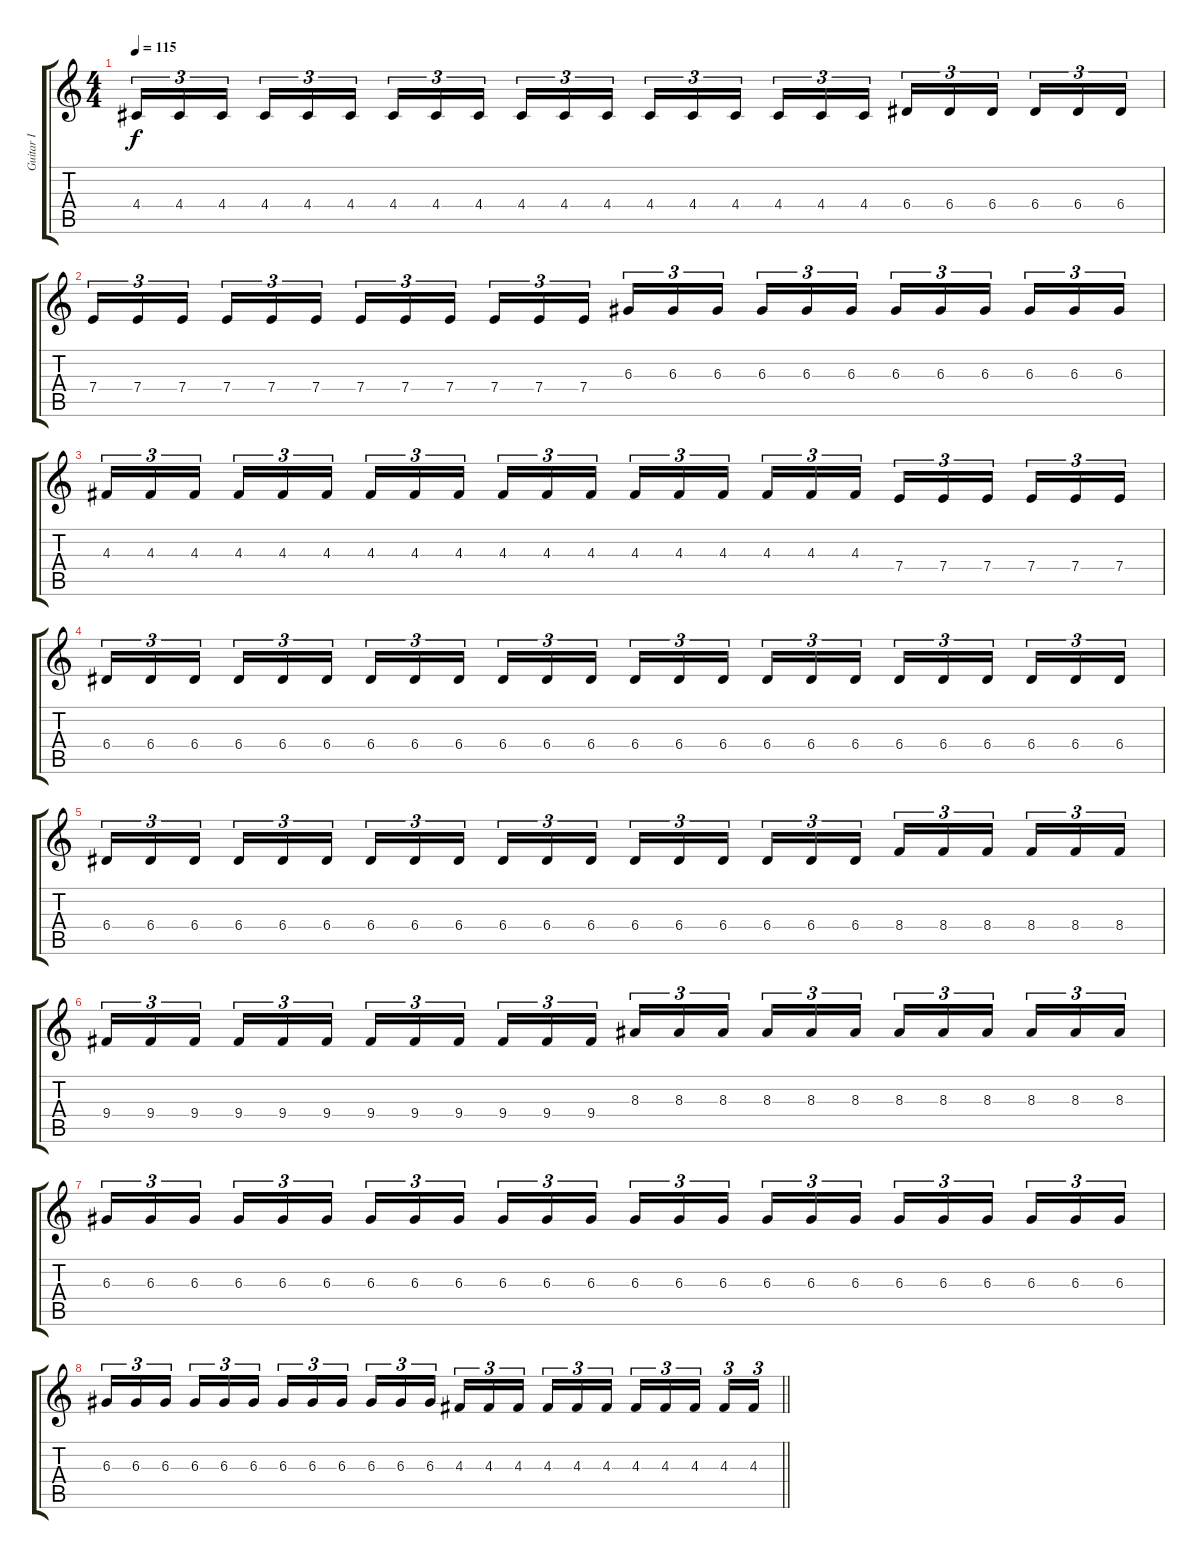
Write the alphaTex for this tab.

\track ("Guitar I" "Guitar I") {instrument distortionguitar}
\staff {score tabs}
\tuning (B3 Gb3 D3 A2 E2 B1) {hide}
\ts (4 4)
\tempo 115
\clef g2
\ks c
4.4.16{tu (3 2) dy f} 4.4.16{tu (3 2)} 4.4.16{tu (3 2) beam splitsecondary} 4.4.16{tu (3 2)} 4.4.16{tu (3 2)} 4.4.16{tu (3 2)} 4.4.16{tu (3 2)} 4.4.16{tu (3 2)} 4.4.16{tu (3 2) beam splitsecondary} 4.4.16{tu (3 2)} 4.4.16{tu (3 2)} 4.4.16{tu (3 2)} 4.4.16{tu (3 2)} 4.4.16{tu (3 2)} 4.4.16{tu (3 2) beam splitsecondary} 4.4.16{tu (3 2)} 4.4.16{tu (3 2)} 4.4.16{tu (3 2)} 6.4.16{tu (3 2)} 6.4.16{tu (3 2)} 6.4.16{tu (3 2) beam splitsecondary} 6.4.16{tu (3 2)} 6.4.16{tu (3 2)} 6.4.16{tu (3 2)} |
7.4.16{tu (3 2)} 7.4.16{tu (3 2)} 7.4.16{tu (3 2) beam splitsecondary} 7.4.16{tu (3 2)} 7.4.16{tu (3 2)} 7.4.16{tu (3 2)} 7.4.16{tu (3 2)} 7.4.16{tu (3 2)} 7.4.16{tu (3 2) beam splitsecondary} 7.4.16{tu (3 2)} 7.4.16{tu (3 2)} 7.4.16{tu (3 2)} 6.3.16{tu (3 2)} 6.3.16{tu (3 2)} 6.3.16{tu (3 2) beam splitsecondary} 6.3.16{tu (3 2)} 6.3.16{tu (3 2)} 6.3.16{tu (3 2)} 6.3.16{tu (3 2)} 6.3.16{tu (3 2)} 6.3.16{tu (3 2) beam splitsecondary} 6.3.16{tu (3 2)} 6.3.16{tu (3 2)} 6.3.16{tu (3 2)} |
4.3.16{tu (3 2)} 4.3.16{tu (3 2)} 4.3.16{tu (3 2) beam splitsecondary} 4.3.16{tu (3 2)} 4.3.16{tu (3 2)} 4.3.16{tu (3 2)} 4.3.16{tu (3 2)} 4.3.16{tu (3 2)} 4.3.16{tu (3 2) beam splitsecondary} 4.3.16{tu (3 2)} 4.3.16{tu (3 2)} 4.3.16{tu (3 2)} 4.3.16{tu (3 2)} 4.3.16{tu (3 2)} 4.3.16{tu (3 2) beam splitsecondary} 4.3.16{tu (3 2)} 4.3.16{tu (3 2)} 4.3.16{tu (3 2)} 7.4.16{tu (3 2)} 7.4.16{tu (3 2)} 7.4.16{tu (3 2) beam splitsecondary} 7.4.16{tu (3 2)} 7.4.16{tu (3 2)} 7.4.16{tu (3 2)} |
6.4.16{tu (3 2)} 6.4.16{tu (3 2)} 6.4.16{tu (3 2) beam splitsecondary} 6.4.16{tu (3 2)} 6.4.16{tu (3 2)} 6.4.16{tu (3 2)} 6.4.16{tu (3 2)} 6.4.16{tu (3 2)} 6.4.16{tu (3 2) beam splitsecondary} 6.4.16{tu (3 2)} 6.4.16{tu (3 2)} 6.4.16{tu (3 2)} 6.4.16{tu (3 2)} 6.4.16{tu (3 2)} 6.4.16{tu (3 2) beam splitsecondary} 6.4.16{tu (3 2)} 6.4.16{tu (3 2)} 6.4.16{tu (3 2)} 6.4.16{tu (3 2)} 6.4.16{tu (3 2)} 6.4.16{tu (3 2) beam splitsecondary} 6.4.16{tu (3 2)} 6.4.16{tu (3 2)} 6.4.16{tu (3 2)} |
6.4.16{tu (3 2)} 6.4.16{tu (3 2)} 6.4.16{tu (3 2) beam splitsecondary} 6.4.16{tu (3 2)} 6.4.16{tu (3 2)} 6.4.16{tu (3 2)} 6.4.16{tu (3 2)} 6.4.16{tu (3 2)} 6.4.16{tu (3 2) beam splitsecondary} 6.4.16{tu (3 2)} 6.4.16{tu (3 2)} 6.4.16{tu (3 2)} 6.4.16{tu (3 2)} 6.4.16{tu (3 2)} 6.4.16{tu (3 2) beam splitsecondary} 6.4.16{tu (3 2)} 6.4.16{tu (3 2)} 6.4.16{tu (3 2)} 8.4.16{tu (3 2)} 8.4.16{tu (3 2)} 8.4.16{tu (3 2) beam splitsecondary} 8.4.16{tu (3 2)} 8.4.16{tu (3 2)} 8.4.16{tu (3 2)} |
9.4.16{tu (3 2)} 9.4.16{tu (3 2)} 9.4.16{tu (3 2) beam splitsecondary} 9.4.16{tu (3 2)} 9.4.16{tu (3 2)} 9.4.16{tu (3 2)} 9.4.16{tu (3 2)} 9.4.16{tu (3 2)} 9.4.16{tu (3 2) beam splitsecondary} 9.4.16{tu (3 2)} 9.4.16{tu (3 2)} 9.4.16{tu (3 2)} 8.3.16{tu (3 2)} 8.3.16{tu (3 2)} 8.3.16{tu (3 2) beam splitsecondary} 8.3.16{tu (3 2)} 8.3.16{tu (3 2)} 8.3.16{tu (3 2)} 8.3.16{tu (3 2)} 8.3.16{tu (3 2)} 8.3.16{tu (3 2) beam splitsecondary} 8.3.16{tu (3 2)} 8.3.16{tu (3 2)} 8.3.16{tu (3 2)} |
6.3.16{tu (3 2)} 6.3.16{tu (3 2)} 6.3.16{tu (3 2) beam splitsecondary} 6.3.16{tu (3 2)} 6.3.16{tu (3 2)} 6.3.16{tu (3 2)} 6.3.16{tu (3 2)} 6.3.16{tu (3 2)} 6.3.16{tu (3 2) beam splitsecondary} 6.3.16{tu (3 2)} 6.3.16{tu (3 2)} 6.3.16{tu (3 2)} 6.3.16{tu (3 2)} 6.3.16{tu (3 2)} 6.3.16{tu (3 2) beam splitsecondary} 6.3.16{tu (3 2)} 6.3.16{tu (3 2)} 6.3.16{tu (3 2)} 6.3.16{tu (3 2)} 6.3.16{tu (3 2)} 6.3.16{tu (3 2) beam splitsecondary} 6.3.16{tu (3 2)} 6.3.16{tu (3 2)} 6.3.16{tu (3 2)} |
\barLineRight lightlight
6.3.16{tu (3 2)} 6.3.16{tu (3 2)} 6.3.16{tu (3 2) beam splitsecondary} 6.3.16{tu (3 2)} 6.3.16{tu (3 2)} 6.3.16{tu (3 2)} 6.3.16{tu (3 2)} 6.3.16{tu (3 2)} 6.3.16{tu (3 2) beam splitsecondary} 6.3.16{tu (3 2)} 6.3.16{tu (3 2)} 6.3.16{tu (3 2)} 4.3.16{tu (3 2)} 4.3.16{tu (3 2)} 4.3.16{tu (3 2) beam splitsecondary} 4.3.16{tu (3 2)} 4.3.16{tu (3 2)} 4.3.16{tu (3 2)} 4.3.16{tu (3 2)} 4.3.16{tu (3 2)} 4.3.16{tu (3 2) beam splitsecondary} 4.3.16{tu (3 2)} 4.3.16{tu (3 2)}
